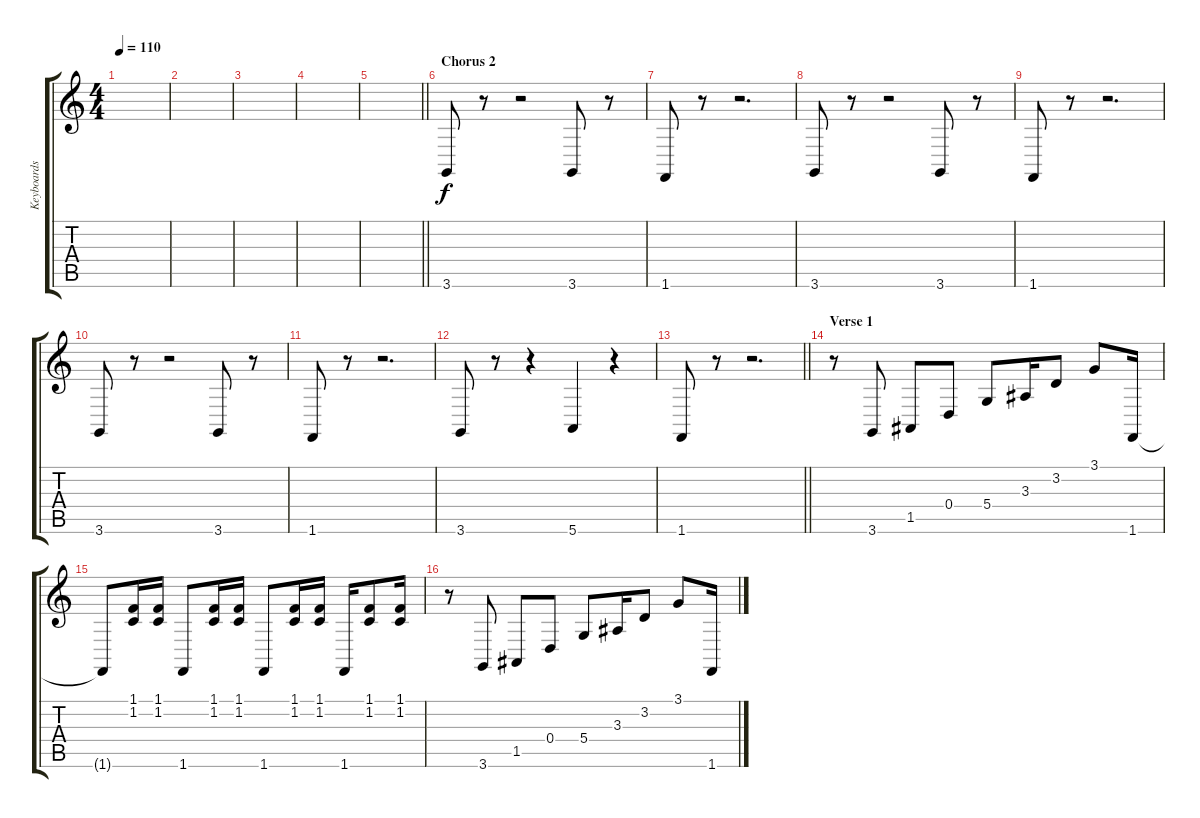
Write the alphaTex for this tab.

\track ("Keyboards (Jerry Harrison)" "Keyboards ") {instrument pad2warm}
\staff {score tabs}
\tuning (E4 B3 G3 D3 A2 E2) {hide}
\ts (4 4)
\tempo 110
\clef g2
\ks c
|
|
|
|
\barLineRight lightlight
|
\section ("" "Chorus 2")
3.6.8{instrument lead2sawtooth} r.8 r.2 3.6.8 r.8 |
1.6.8 r.8 r.2{d} |
3.6.8 r.8 r.2 3.6.8 r.8 |
1.6.8 r.8 r.2{d} |
3.6.8 r.8 r.2 3.6.8 r.8 |
1.6.8 r.8 r.2{d} |
3.6.8 r.8 r.4 5.6.4 r.4 |
\barLineRight lightlight
1.6.8 r.8 r.2{d} |
\section ("" "Verse 1")
r.8 3.6.8 1.5.8 0.4.8 5.4.8 3.3.16 3.2.8 3.1.8 1.6.16 |
1.6{t}.8 (1.1 1.2).16 (1.1 1.2).16 1.6.8 (1.1 1.2).16 (1.1 1.2).16 1.6.8 (1.1 1.2).16 (1.1 1.2).16 1.6.16 (1.1 1.2).8 (1.1 1.2).16 |
r.8 3.6.8 1.5.8 0.4.8 5.4.8 3.3.16 3.2.8 3.1.8 1.6.16
